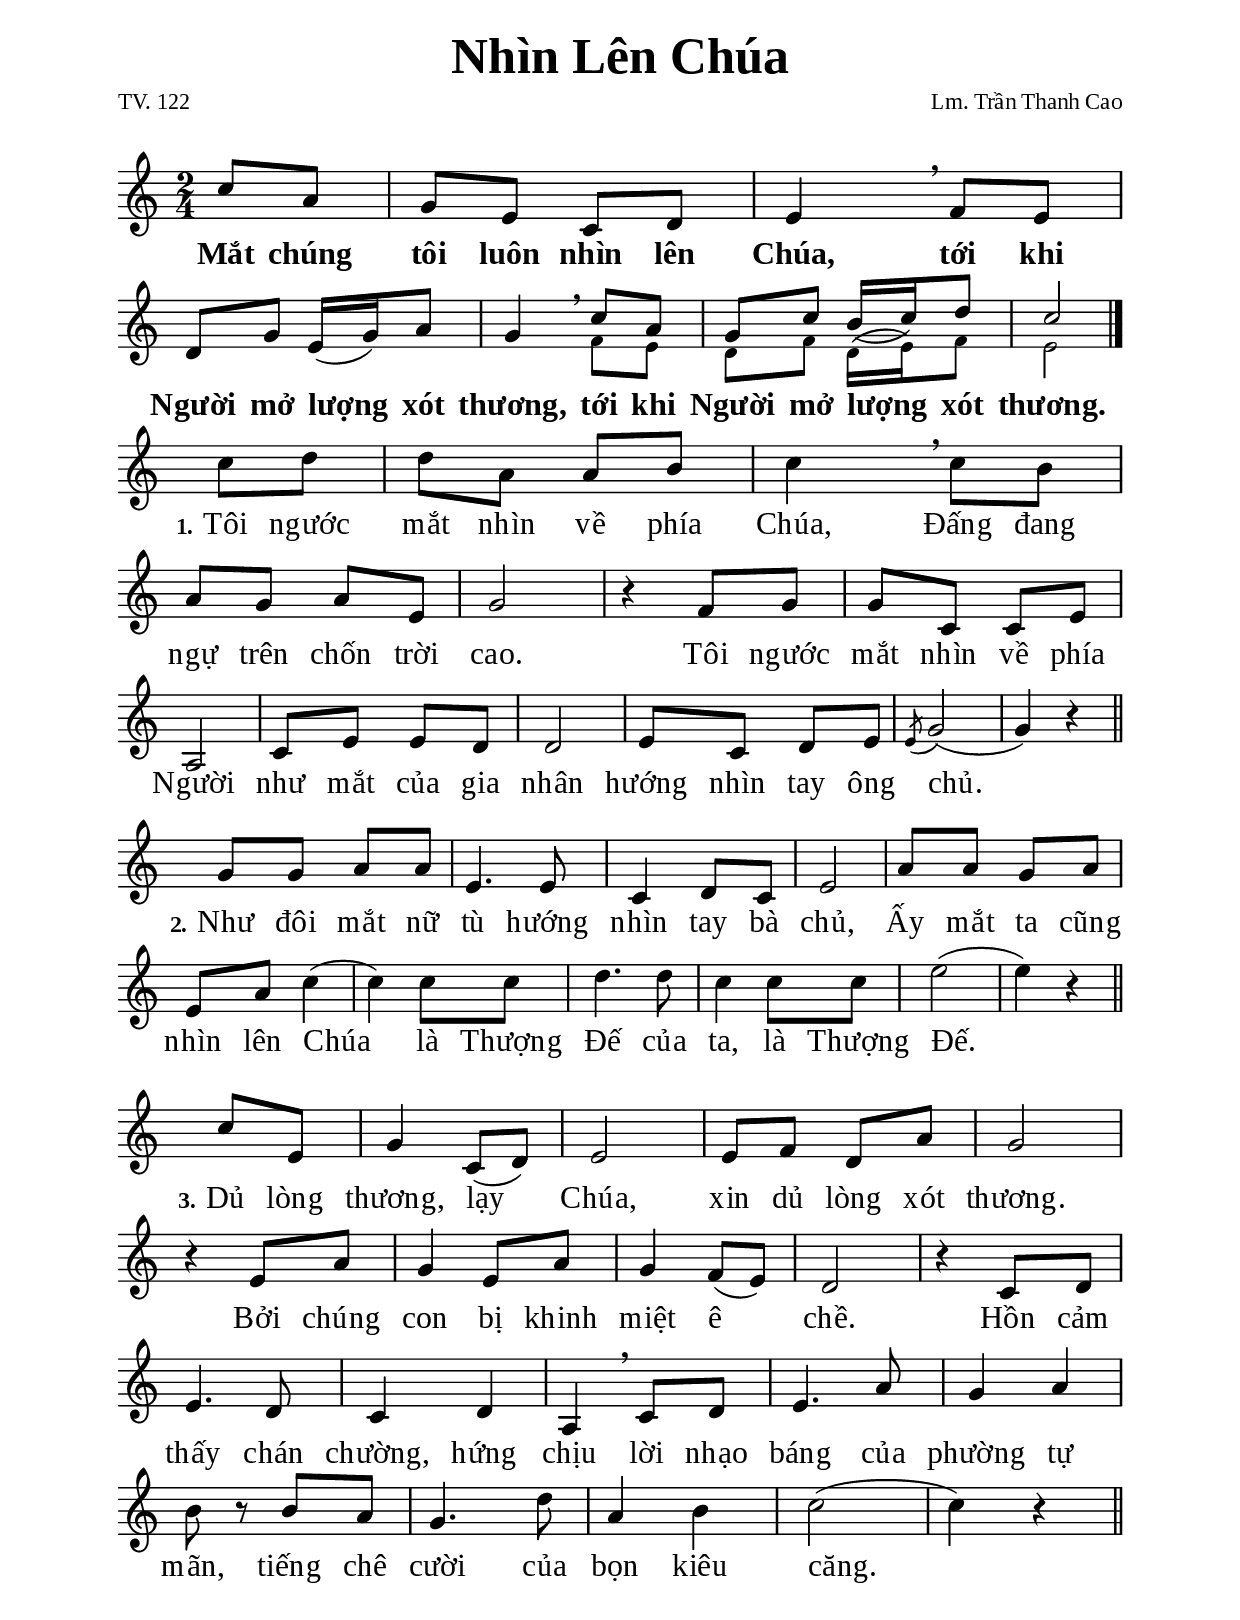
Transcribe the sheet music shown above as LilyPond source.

% Cài đặt chung
\version "2.20.0"
\include "english.ly"

\header {
  title = \markup { \fontsize #3 "Nhìn Lên Chúa" }
  poet = "TV. 122"
  composer = "Lm. Trần Thanh Cao"
  arranger = " "
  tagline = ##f
}

\paper {
  #(set-paper-size "a4")
  top-margin = 15\mm
  bottom-margin = 15\mm
  left-margin = 20\mm
  right-margin = 20\mm
  indent = #0
  #(define fonts
    (make-pango-font-tree
      "Liberation Serif"
      "Liberation Serif"
      "Liberation Serif"
      (/ 20 20)))
  page-count = #1
}

% Nhạc điệp khúc
nhacDiepKhucSop = \relative c'' {
  \partial 4 c8 a |
  g8 e c d |
  e4 \breathe f8 e |
  d g e16 _(g) a8 |
  g4 \breathe c8 a |
  g c b16 _(c) d8 |
  c2 \bar "|."
}

nhacDiepKhucBas = \relative c' {
  \skip 4
  \skip 2
  \skip 2
  \skip 2
  \skip 4 f8 e |
  d f d16 ^(e) f8 |
  e2
}

% Nhạc phiên khúc
nhacPhienKhucMot = \relative c'' {
  \partial 4 c8 d |
  d a a b |
  c4 \breathe c8 b |
  a g a e |
  g2 |
  r4 f8 g |
  g c, c e |
  a,2 |
  c8 e e d |
  d2 |
  e8 c d e |
  \acciaccatura e8 g2 ( |
  g4) r \bar "||"
}

nhacPhienKhucHai = \relative c'' {
  g8 g a a |
  e4. e8 |
  c4 d8 c |
  e2 |
  a8 a g a |
  e a c4 ( |
  c) c8 c |
  d4. d8 |
  c4 c8 c |
  e2 ( |
  e4) r \bar "||"
}

nhacPhienKhucBa = \relative c'' {
  \partial 4 c8 e, |
  g4 c,8 (d) |
  e2 |
  e8 f d a' |
  g2 |
  r4 e8 a |
  g4 e8 a |
  g4 f8 (e) d2 |
  r4 c8 d |
  e4. d8 |
  c4 d |
  a \breathe c8 d |
  e4. a8 |
  g4 a |
  b8 r b a |
  g4. d'8 |
  a4 b |
  c2 ( |
  c4) r \bar "||"
}

% Lời điệp khúc
loiDiepKhuc = \lyricmode {
  Mắt chúng tôi luôn nhìn lên Chúa,
  tới khi Người mở lượng xót thương,
  tới khi Người mở lượng xót thương.
}

% Lời phiên khúc
loiPhienKhucMot = \lyricmode {
  \set stanza = #"1."
  Tôi ngước mắt nhìn về phía Chúa,
  Đấng đang ngự trên chốn trời cao.
  Tôi ngước mắt nhìn về phía Người
  như mắt của gia nhân hướng nhìn tay ông chủ.
}

loiPhienKhucHai = \lyricmode {
  \set stanza = #"2."
  Như đôi mắt nữ tù hướng nhìn tay bà chủ,
  Ấy mắt ta cũng nhìn lên Chúa là Thượng Đế của ta,
  là Thượng Đế.
}

loiPhienKhucBa = \lyricmode {
  \set stanza = #"3."
  Dủ lòng thương, lạy Chúa, xin dủ lòng xót thương.
  Bởi chúng con bị khinh miệt ê chề.
  Hồn cảm thấy chán chường,
  hứng chịu lời nhạo báng của phường tự mãn,
  tiếng chê cười của bọn kiêu căng.
}


% Dàn trang
\score {
  \new ChoirStaff <<
    \new Staff = diepKhuc \with {
        \consists "Merge_rests_engraver"
        \magnifyStaff #(magstep +1)
      }
      <<
      \new Voice = beSop {
        \voiceOne \key c \major \time 2/4 \nhacDiepKhucSop
      }
      \new Voice = beBas {
        \override NoteHead.font-size = #-2
        \voiceTwo \key c \major \time 2/4 \nhacDiepKhucBas
      }
    >>
    \new Lyrics \lyricsto beSop \loiDiepKhuc
  >>
  \layout {
    \override Lyrics.LyricText.font-series = #'bold
    \override Lyrics.LyricText.font-size = #+3
    \override Lyrics.LyricSpace.minimum-distance = #1.3
    \override Score.BarNumber.break-visibility = ##(#f #f #f)
  }
}

\score {
  \new ChoirStaff <<
    \new Staff = phienKhuc \with {
        \magnifyStaff #(magstep +1)
      }
      <<
      \new Voice = beSop {
        \key c \major \time 2/4 \nhacPhienKhucMot
      }
    >>
    \new Lyrics \lyricsto beSop \loiPhienKhucMot
  >>
  \layout {
    \override Staff.TimeSignature.transparent = ##t
    \override Lyrics.LyricText.font-size = #+3
    \override Lyrics.LyricSpace.minimum-distance = #2.0
    \override Score.BarNumber.break-visibility = ##(#f #f #f)
  }
}

\score {
  \new ChoirStaff <<
    \new Staff = phienKhuc \with {
        \magnifyStaff #(magstep +1)
      }
      <<
      \new Voice = beSop {
        \key c \major \time 2/4 \nhacPhienKhucHai
      }
    >>
    \new Lyrics \lyricsto beSop \loiPhienKhucHai
  >>
  \layout {
    \override Staff.TimeSignature.transparent = ##t
    \override Lyrics.LyricText.font-size = #+3
    \override Lyrics.LyricSpace.minimum-distance = #2.0
    \override Score.BarNumber.break-visibility = ##(#f #f #f)
  }
}

\score {
  \new ChoirStaff <<
    \new Staff = phienKhuc \with {
        \magnifyStaff #(magstep +1)
      }
      <<
      \new Voice = beSop {
        \key c \major \time 2/4 \nhacPhienKhucBa
      }
    >>
    \new Lyrics \lyricsto beSop \loiPhienKhucBa
  >>
  \layout {
    \override Staff.TimeSignature.transparent = ##t
    \override Lyrics.LyricText.font-size = #+3
    \override Lyrics.LyricSpace.minimum-distance = #2.0
    \override Score.BarNumber.break-visibility = ##(#f #f #f)
  }
}
